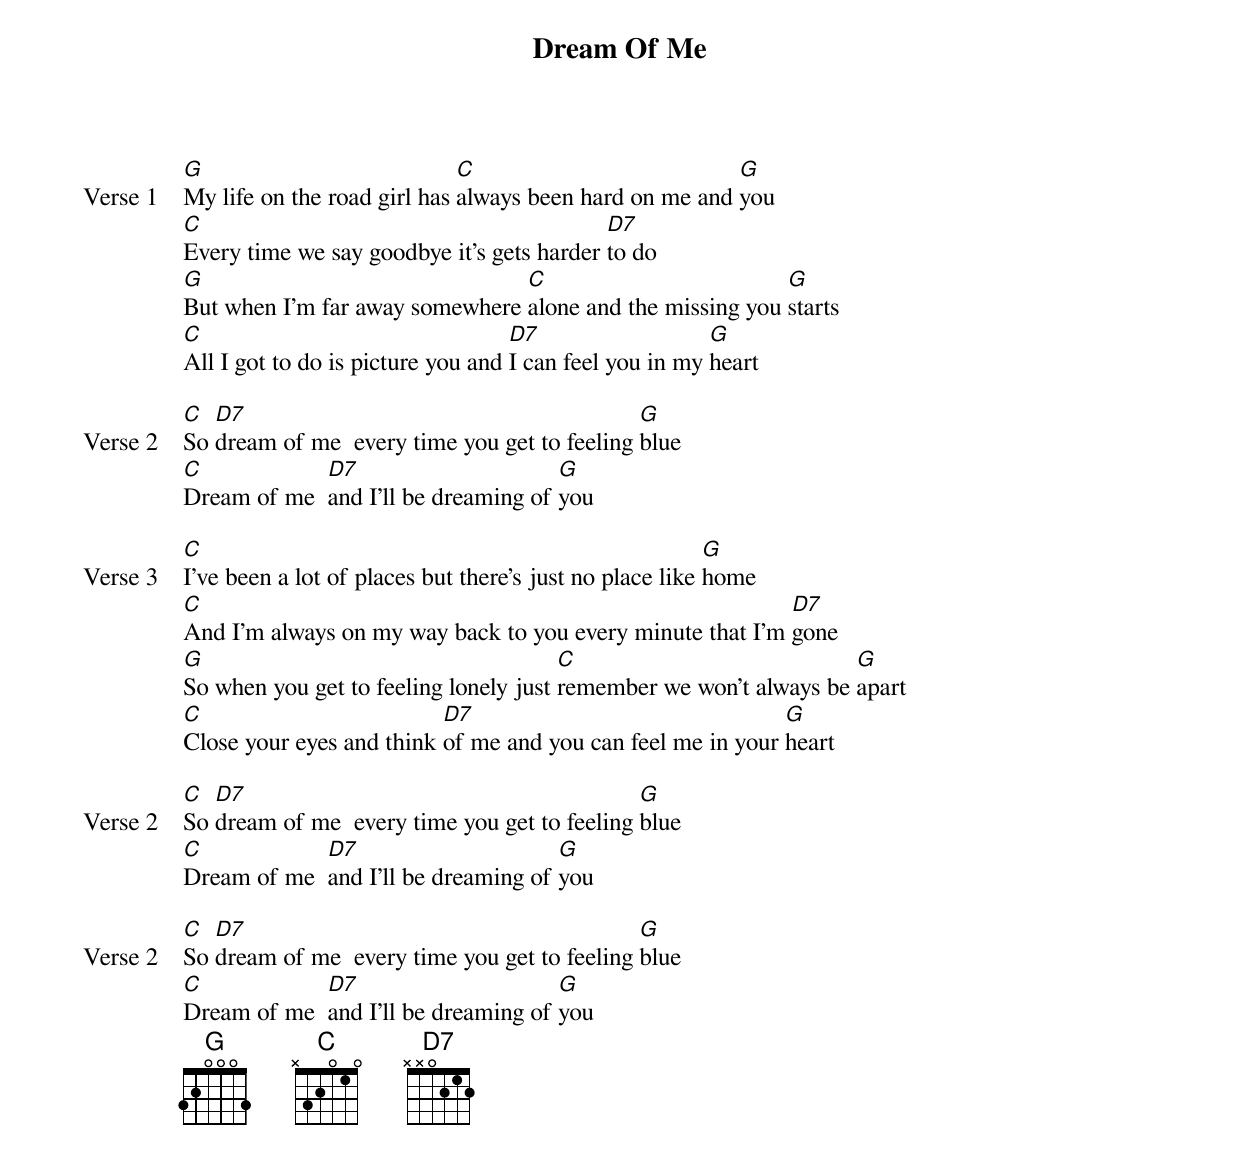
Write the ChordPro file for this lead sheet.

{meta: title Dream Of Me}
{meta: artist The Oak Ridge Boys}
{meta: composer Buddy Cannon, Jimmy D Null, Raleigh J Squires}
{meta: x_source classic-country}
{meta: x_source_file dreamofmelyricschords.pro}
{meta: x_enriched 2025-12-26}

{start_of_verse: Verse 1}
[G]My life on the road girl has [C]always been hard on me and [G]you
[C]Every time we say goodbye it's gets harder [D7]to do
[G]But when I'm far away somewhere [C]alone and the missing you [G]starts
[C]All I got to do is picture you and [D7]I can feel you in my [G]heart
{end_of_verse}

{start_of_verse: Verse 2}
[C]So [D7]dream of me  every time you get to feeling [G]blue
[C]Dream of me  [D7]and I'll be dreaming of [G]you
{end_of_verse}

{start_of_verse: Verse 3}
[C]I've been a lot of places but there's just no place like [G]home
[C]And I'm always on my way back to you every minute that I'm [D7]gone
[G]So when you get to feeling lonely just [C]remember we won't always be [G]apart
[C]Close your eyes and think [D7]of me and you can feel me in your [G]heart
{end_of_verse}

{start_of_verse: Verse 2}
[C]So [D7]dream of me  every time you get to feeling [G]blue
[C]Dream of me  [D7]and I'll be dreaming of [G]you
{end_of_verse}

{start_of_verse: Verse 2}
[C]So [D7]dream of me  every time you get to feeling [G]blue
[C]Dream of me  [D7]and I'll be dreaming of [G]you
{end_of_verse}
